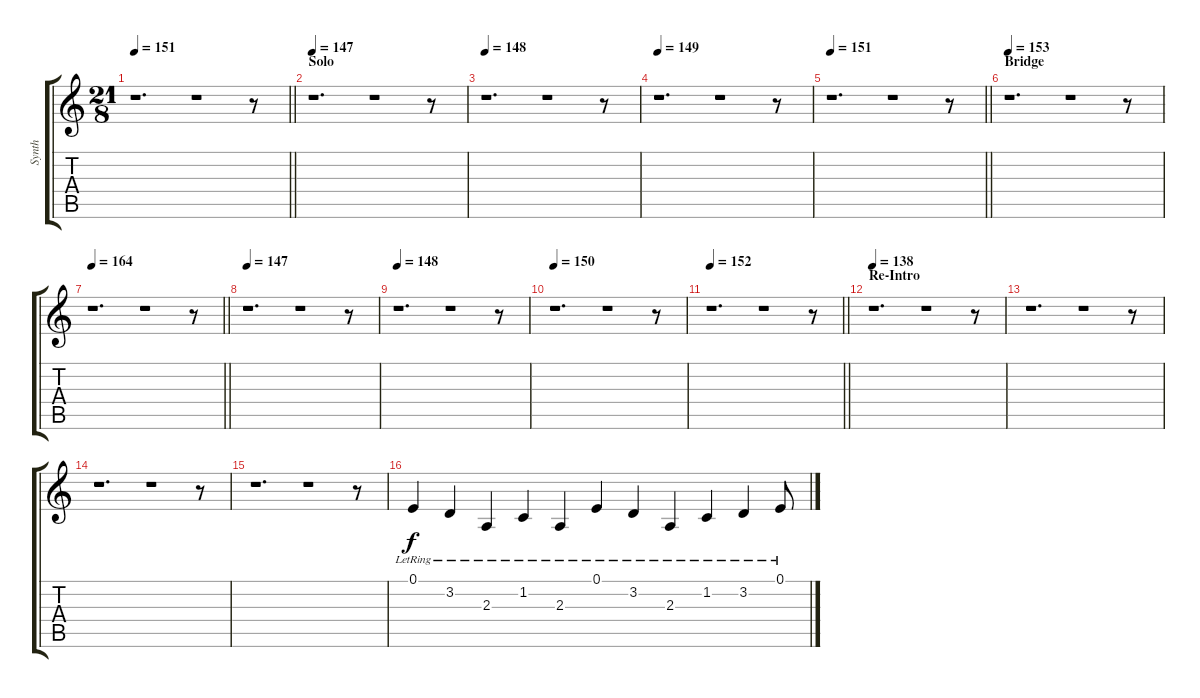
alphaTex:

\track ("Synth" "Synth") {instrument fx4atmosphere}
\staff {score tabs}
\tuning (E4 B3 G3 D3 A2 D2) {hide}
\ts (21 8)
\tempo 151
\clef g2
\barLineRight lightlight
\ks c
r.1{d dy f} r.1 r.8 |
\section ("" "Solo")
\tempo 147
r.1{d} r.1 r.8 |
\tempo 148
r.1{d} r.1 r.8 |
\tempo 149
r.1{d} r.1 r.8 |
\tempo 151
\barLineRight lightlight
r.1{d} r.1 r.8 |
\section ("" "Bridge")
\tempo 153
r.1{d} r.1 r.8 |
\tempo 164
\barLineRight lightlight
r.1{d} r.1 r.8 |
\section ("" "")
\tempo 147
r.1{d} r.1 r.8 |
\tempo 148
r.1{d} r.1 r.8 |
\tempo 150
r.1{d} r.1 r.8 |
\tempo 152
\barLineRight lightlight
r.1{d} r.1 r.8 |
\section ("" "Re-Intro")
\tempo 138
r.1{d} r.1 r.8 |
r.1{d} r.1 r.8 |
r.1{d} r.1 r.8 |
r.1{d} r.1 r.8 |
0.1{lr}.4 3.2{lr}.4 2.3{lr}.4 1.2{lr}.4 2.3{lr}.4 0.1{lr}.4 3.2{lr}.4 2.3{lr}.4 1.2{lr}.4 3.2{lr}.4 0.1{lr}.8
